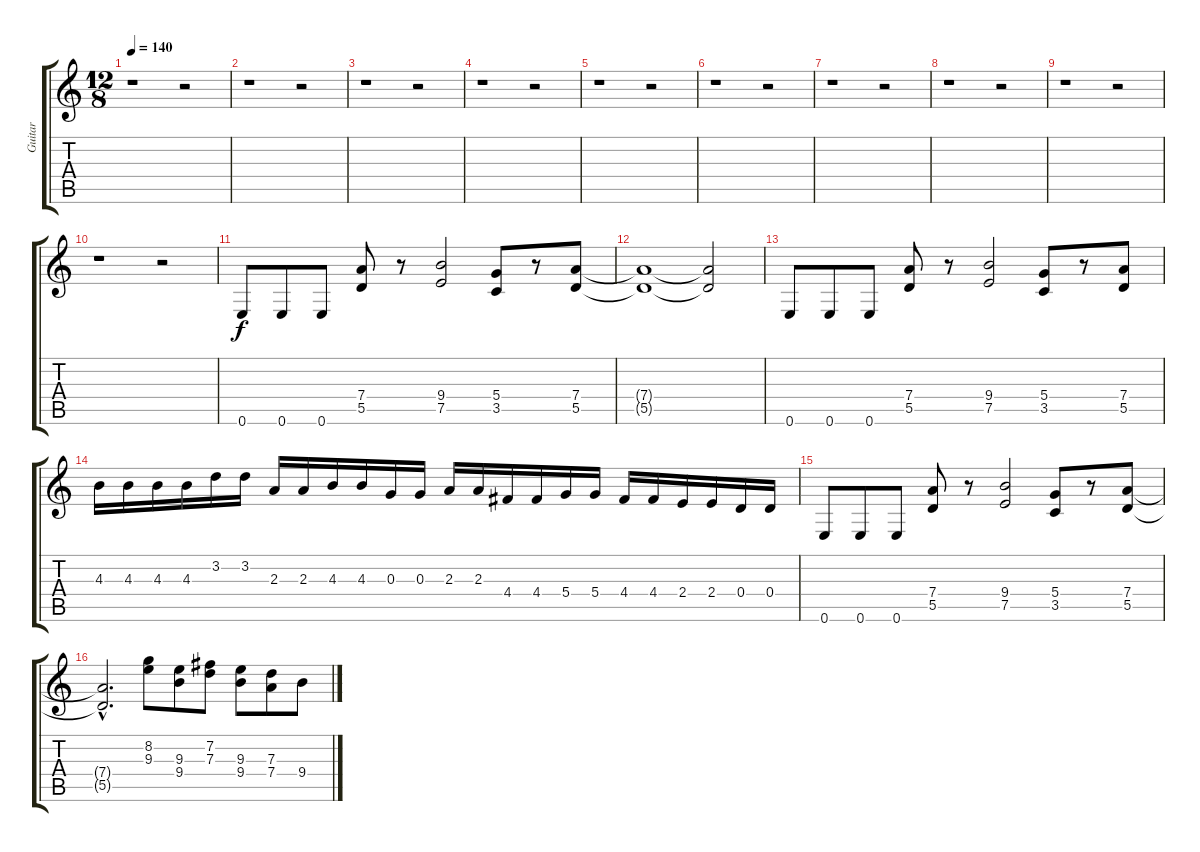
\track ("Guitar" "Guitar") {instrument distortionguitar}
\staff {score tabs}
\tuning (E4 B3 G3 D3 A2 E2) {hide}
\ts (12 8)
\tempo 140
\clef g2
\ks c
r.1{dy f} r.2 |
r.1 r.2 |
r.1 r.2 |
r.1 r.2 |
r.1 r.2 |
r.1 r.2 |
r.1 r.2 |
r.1 r.2 |
r.1 r.2 |
r.1 r.2 |
0.6.8 0.6.8 0.6.8 (7.4 5.5).8 r.8 (9.4 7.5).2 (5.4 3.5).8 r.8 (7.4 5.5).8 |
(7.4{t} 5.5{t}).1 (7.4{t} 5.5{t}).2 |
0.6.8 0.6.8 0.6.8 (7.4 5.5).8 r.8 (9.4 7.5).2 (5.4 3.5).8 r.8 (7.4 5.5).8 |
4.3.16 4.3.16 4.3.16 4.3.16 3.2.16 3.2.16 2.3.16 2.3.16 4.3.16 4.3.16 0.3.16 0.3.16 2.3.16 2.3.16 4.4.16 4.4.16 5.4.16 5.4.16 4.4.16 4.4.16 2.4.16 2.4.16 0.4.16 0.4.16 |
0.6.8 0.6.8 0.6.8 (7.4 5.5).8 r.8 (9.4 7.5).2 (5.4 3.5).8 r.8 (7.4 5.5).8 |
(7.4{hac t} 5.5{hac t}).2{d} (8.2 9.3).8 (9.3 9.4).8 (7.2 7.3).8 (9.3 9.4).8 (7.3 7.4).8 9.4.8
